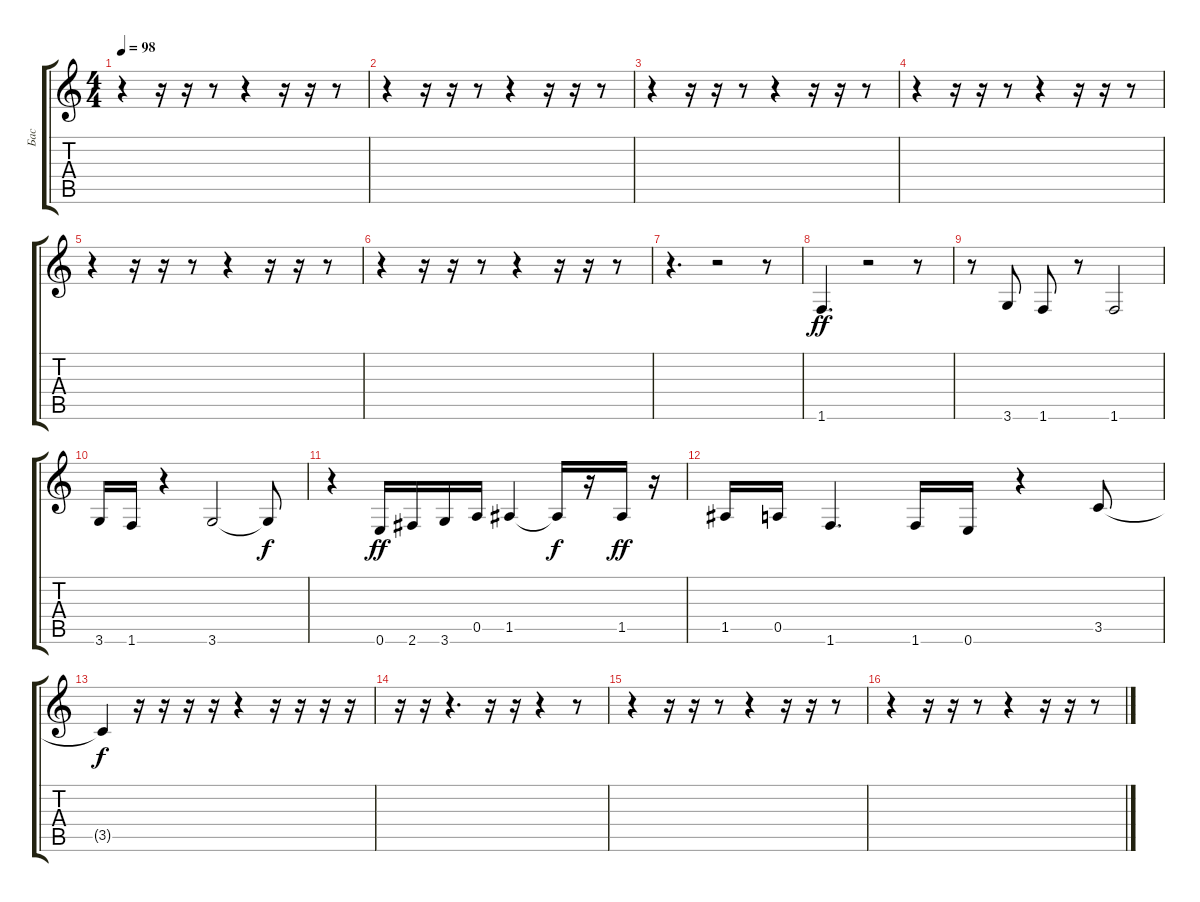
\track ("Бас" "Бас") {instrument electricbassfinger}
\staff {score tabs}
\tuning (E4 B3 G3 D3 A2 E2) {hide}
\ts (4 4)
\tempo 98
\clef g2
\ks c
r.4{dy ff} r.16 r.16 r.8 r.4 r.16 r.16 r.8 |
r.4 r.16 r.16 r.8 r.4 r.16 r.16 r.8 |
r.4 r.16 r.16 r.8 r.4 r.16 r.16 r.8 |
r.4 r.16 r.16 r.8 r.4 r.16 r.16 r.8 |
r.4 r.16 r.16 r.8 r.4 r.16 r.16 r.8 |
r.4 r.16 r.16 r.8 r.4 r.16 r.16 r.8 |
r.4{d} r.2 r.8 |
1.6.4{d} r.2 r.8 |
r.8 3.6.8 1.6.8 r.8 1.6.2 |
3.6.16 1.6.16 r.4 3.6.2 3.6{t}.8{dy f} |
r.4 0.6.16{dy ff} 2.6.16 3.6.16 0.5.16 1.5.4 1.5{t}.16{dy f} r.16 1.5.16{dy ff} r.16 |
1.5.16 0.5.16 1.6.4{d} 1.6.16 0.6.16 r.4 3.5.8 |
3.5{t}.4{dy f} r.16 r.16 r.16 r.16 r.4 r.16 r.16 r.16 r.16 |
r.16 r.16 r.4{d} r.16 r.16 r.4 r.8 |
r.4 r.16 r.16 r.8 r.4 r.16 r.16 r.8 |
r.4 r.16 r.16 r.8 r.4 r.16 r.16 r.8
